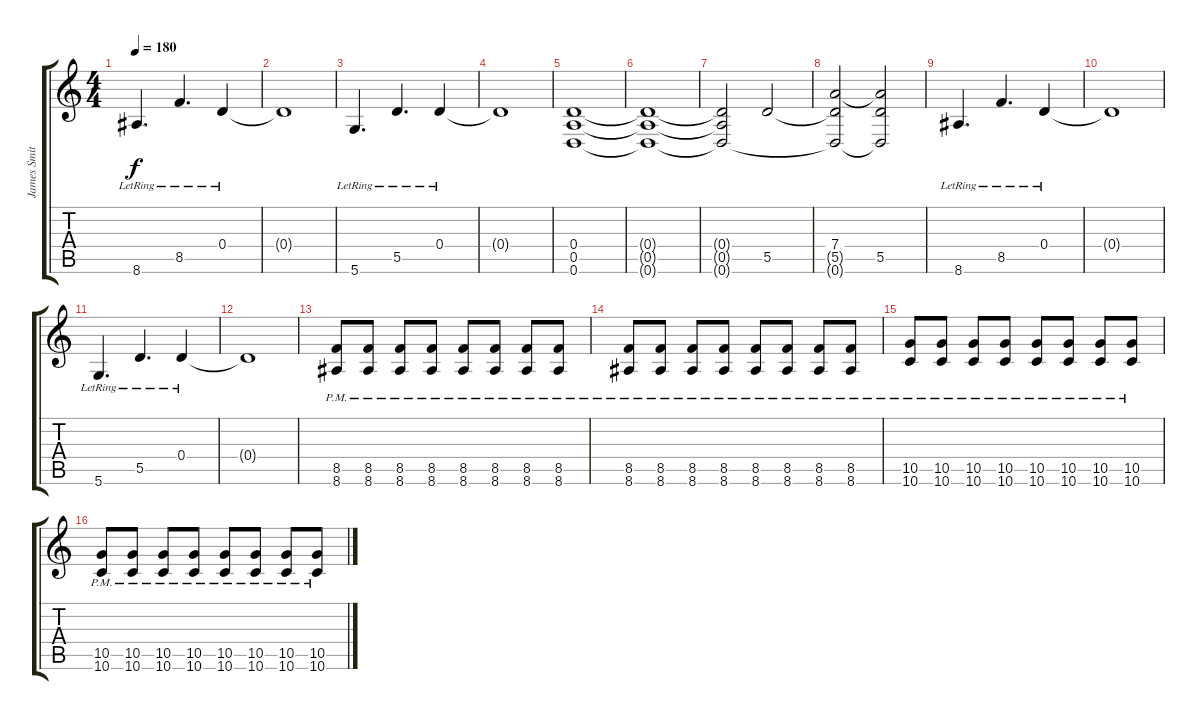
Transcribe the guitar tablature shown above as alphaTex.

\track ("James Smith" "James Smit") {instrument distortionguitar}
\staff {score tabs}
\tuning (E4 B3 G3 D3 A2 D2) {hide}
\ts (4 4)
\tempo 180
\clef g2
\ks c
8.6{lr}.4{d dy f} 8.5{lr}.4{d} 0.4{lr}.4 |
0.4{t}.1 |
5.6{lr}.4{d} 5.5{lr}.4{d} 0.4{lr}.4 |
0.4{t}.1 |
(0.4 0.5 0.6).1 |
(0.4{t} 0.5{t} 0.6{t}).1 |
(0.4{t} 0.5{t} 0.6{t}).2 5.5.2 |
(7.4 5.5{t} 0.6{t}).2 (7.4{t} 5.5 0.6{t}).2 |
8.6{lr}.4{d} 8.5{lr}.4{d} 0.4{lr}.4 |
0.4{t}.1 |
5.6{lr}.4{d} 5.5{lr}.4{d} 0.4{lr}.4 |
0.4{t}.1 |
(8.5{pm} 8.6{pm}).8 (8.5{pm} 8.6{pm}).8 (8.5{pm} 8.6{pm}).8 (8.5{pm} 8.6{pm}).8 (8.5{pm} 8.6{pm}).8 (8.5{pm} 8.6{pm}).8 (8.5{pm} 8.6{pm}).8 (8.5{pm} 8.6{pm}).8 |
(8.5{pm} 8.6{pm}).8 (8.5{pm} 8.6{pm}).8 (8.5{pm} 8.6{pm}).8 (8.5{pm} 8.6{pm}).8 (8.5{pm} 8.6{pm}).8 (8.5{pm} 8.6{pm}).8 (8.5{pm} 8.6{pm}).8 (8.5{pm} 8.6{pm}).8 |
(10.5{pm} 10.6{pm}).8 (10.5{pm} 10.6{pm}).8 (10.5{pm} 10.6{pm}).8 (10.5{pm} 10.6{pm}).8 (10.5{pm} 10.6{pm}).8 (10.5{pm} 10.6{pm}).8 (10.5{pm} 10.6{pm}).8 (10.5{pm} 10.6{pm}).8 |
(10.5{pm} 10.6{pm}).8 (10.5{pm} 10.6{pm}).8 (10.5{pm} 10.6{pm}).8 (10.5{pm} 10.6{pm}).8 (10.5{pm} 10.6{pm}).8 (10.5{pm} 10.6{pm}).8 (10.5{pm} 10.6{pm}).8 (10.5{pm} 10.6{pm}).8
